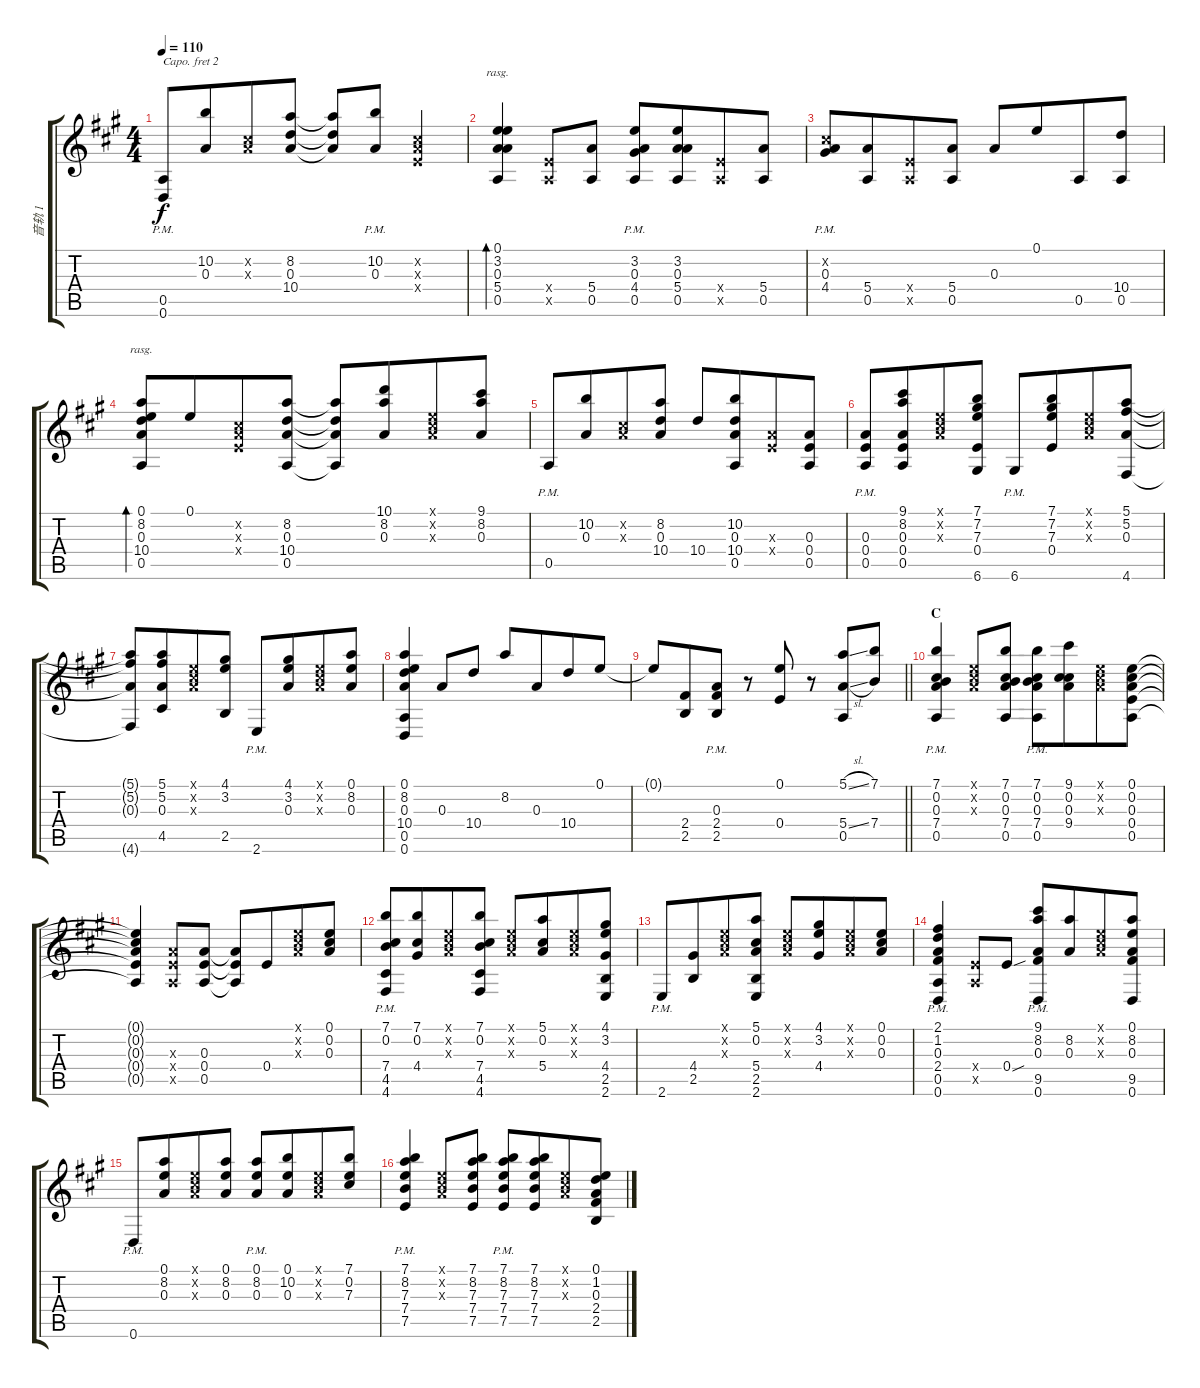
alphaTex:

\track ("音轨 1" "音轨 1") {instrument acousticguitarsteel}
\staff {score tabs}
\capo 2
\tuning (D4 B3 G3 D3 G2 C2) {hide}
\ts (4 4)
\tempo 110
\clef g2
\ks a
(0.5 0.6{pm}).8{dy f} (10.2 0.3).8{beam merge} (0.2{x} 0.3{x}).8 (8.2 0.3 10.4).8 (8.2{t} 0.3{t} 10.4{t}).8{beam Up} (10.2 0.3{pm}).8{beam Up} (0.2{x} 0.3{x} 0.4{x}).4 |
(0.1 3.2 0.3 5.4 0.5).4{bd 240 rasg ii} (0.4{x} 0.5{x}).8 (5.4 0.5).8 (3.2 0.3 4.4 0.5{pm}).8 (3.2 0.3 5.4 0.5).8{beam merge} (0.4{x} 0.5{x}).8 (5.4 0.5).8 |
(0.2{x} 0.3 4.4{pm}).8 (5.4 0.5).8{beam merge} (0.4{x} 0.5{x}).8 (5.4 0.5).8 0.3.8 0.1.8{beam merge} 0.5.8 (10.4 0.5).8 |
(0.1 8.2 0.3 10.4 0.5).8{bd 240 rasg ii} 0.1.8{beam merge} (0.2{x} 0.3{x} 0.4{x}).8 (8.2 0.3 10.4 0.5).8 (8.2{t} 0.3{t} 10.4{t} 0.5{t}).8{beam Up} (10.1 8.2 0.3).8{beam Up beam merge} (0.1{x} 0.2{x} 0.3{x}).8{beam Up} (9.1 8.2 0.3).8{beam Up} |
0.5{pm}.8 (10.2 0.3).8{beam merge} (0.2{x} 0.3{x}).8 (8.2 0.3 10.4).8 10.4.8 (10.2 0.3 10.4 0.5).8{beam merge} (0.3{x} 0.4{x}).8 (0.3 0.4 0.5).8 |
(0.3 0.4 0.5{pm}).8 (9.1 8.2 0.3 0.4 0.5).8{beam merge} (0.1{x} 0.2{x} 0.3{x}).8 (7.1 7.2 7.3 0.4 6.6).8 6.6{pm}.8 (7.1 7.2 7.3 0.4).8{beam merge} (0.1{x} 0.2{x} 0.3{x}).8 (5.1 5.2 0.3 4.6).8 |
(5.1{t} 5.2{t} 0.3{t} 4.6{t}).8 (5.1 5.2 0.3 4.5).8{beam merge} (0.1{x} 0.2{x} 0.3{x}).8 (4.1 3.2 2.5).8 2.6{pm}.8 (4.1 3.2 0.3).8{beam merge} (0.1{x} 0.2{x} 0.3{x}).8 (0.1 8.2 0.3).8 |
(0.1 8.2 0.3 10.4 0.5 0.6).4 0.3.8{beam Up} 10.4.8{beam Up} 8.2.8{beam Up} 0.3.8{beam Up beam merge} 10.4.8{beam Up} 0.1.8{beam Up} |
\barLineRight lightlight
0.1{t}.8 (2.4 2.5).8{beam merge} (0.3 2.4 2.5{pm}).8 r.8 (0.1 0.4).8 r.8 (5.1{sl} 5.4{sl} 0.5).8 (7.1 7.4).8 |
\section ("" "C")
(7.1 0.2 0.3 7.4 0.5{pm}).4 (0.1{x} 0.2{x} 0.3{x}).8 (7.1 0.2 0.3 7.4 0.5).8 (7.1 0.2 0.3 7.4 0.5{pm}).8 (9.1 0.2 0.3 9.4).8{beam merge} (0.1{x} 0.2{x} 0.3{x}).8 (0.1 0.2 0.3 0.4 0.5).8 |
(0.1{t} 0.2{t} 0.3{t} 0.4{t} 0.5{t}).4 (0.3{x} 0.4{x} 0.5{x}).8 (0.3 0.4 0.5).8 (0.3{t} 0.4{t} 0.5{t}).8 0.4.8{beam merge} (0.1{x} 0.2{x} 0.3{x}).8 (0.1 0.2 0.3).8 |
(7.1 0.2 7.4 4.5 4.6{pm}).8 (7.1 0.2 4.4).8{beam merge} (0.1{x} 0.2{x} 0.3{x}).8 (7.1 0.2 7.4 4.5 4.6).8 (0.1{x} 0.2{x} 0.3{x}).8 (5.1 0.2 5.4).8{beam merge} (0.1{x} 0.2{x} 0.3{x}).8 (4.1 3.2 4.4 2.5 2.6).8 |
2.6{pm}.8 (4.4 2.5).8{beam merge} (0.1{x} 0.2{x} 0.3{x}).8 (5.1 0.2 5.4 2.5 2.6).8 (0.1{x} 0.2{x} 0.3{x}).8{beam Up} (4.1 3.2 4.4).8{beam Up beam merge} (0.1{x} 0.2{x} 0.3{x}).8{beam Up} (0.1 0.2 0.3).8{beam Up} |
(2.1 1.2 0.3 2.4 0.5 0.6{pm}).4 (0.4{x} 0.5{x}).8 0.4{sou}.8 (9.1 8.2 0.3 9.5 0.6{pm}).8 (8.2 0.3).8{beam merge} (0.1{x} 0.2{x} 0.3{x}).8 (0.1 8.2 0.3 9.5 0.6).8 |
0.6{pm}.8 (0.1 8.2 0.3).8{beam merge} (0.1{x} 0.2{x} 0.3{x}).8 (0.1 8.2 0.3).8 (0.1 8.2 0.3{pm}).8{beam Up} (0.1 10.2 0.3).8{beam Up beam merge} (0.1{x} 0.2{x} 0.3{x}).8{beam Up} (7.1 0.2 7.3).8{beam Up} |
(7.1 8.2 7.3 7.4 7.5{pm}).4{beam Up} (0.1{x} 0.2{x} 0.3{x}).8{beam Up} (7.1 8.2 7.3 7.4 7.5).8{beam Up} (7.1 8.2 7.3 7.4 7.5{pm}).8{beam Up} (7.1 8.2 7.3 7.4 7.5).8{beam Up beam merge} (0.1{x} 0.2{x} 0.3{x}).8{beam Up} (0.1 1.2 0.3 2.4 2.5).8{beam Up}
